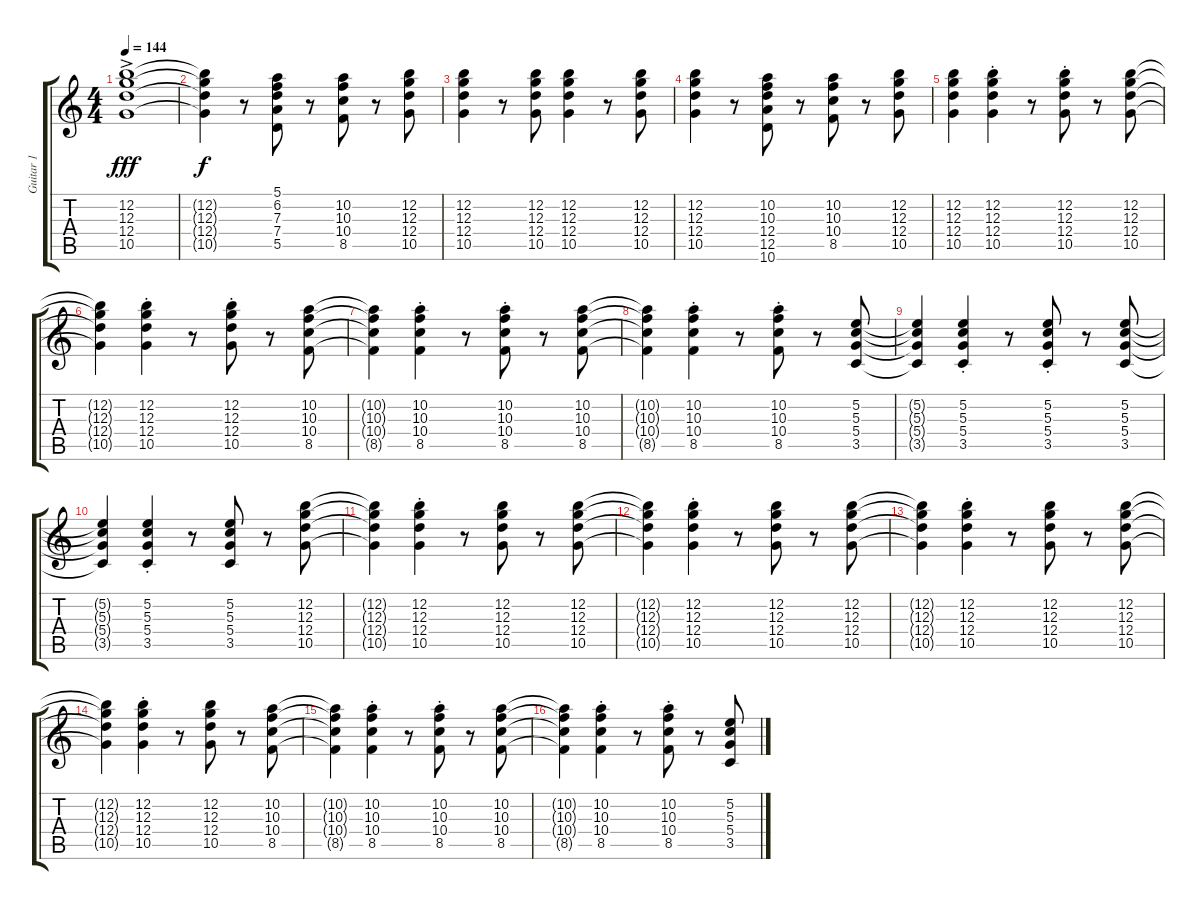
\track ("Guitar 1" "Guitar 1") {instrument overdrivenguitar}
\staff {score tabs}
\tuning (E4 B3 G3 D3 A2 E2) {hide}
\ts (4 4)
\tempo 144
\clef g2
\ks c
(12.2{ac} 12.3 12.4 10.5).1{dy fff} |
(12.2{t} 12.3{t} 12.4{t} 10.5{t}).4{dy f} r.8 (5.1 6.2 7.3 7.4 5.5).8 r.8 (10.2 10.3 10.4 8.5).8 r.8 (12.2 12.3 12.4 10.5).8 |
(12.2 12.3 12.4 10.5).4 r.8 (12.2 12.3 12.4 10.5).8 (12.2 12.3 12.4 10.5).4 r.8 (12.2 12.3 12.4 10.5).8 |
(12.2 12.3 12.4 10.5).4 r.8 (10.2 10.3 12.4 12.5 10.6).8 r.8 (10.2 10.3 10.4 8.5).8 r.8 (12.2 12.3 12.4 10.5).8 |
(12.2 12.3 12.4 10.5).4 (12.2{st} 12.3 12.4 10.5).4 r.8 (12.2{st} 12.3 12.4 10.5).8 r.8 (12.2 12.3 12.4 10.5).8 |
(12.2{t} 12.3{t} 12.4{t} 10.5{t}).4 (12.2{st} 12.3 12.4 10.5).4 r.8 (12.2{st} 12.3 12.4 10.5).8 r.8 (10.2 10.3 10.4 8.5).8 |
(10.2{t} 10.3{t} 10.4{t} 8.5{t}).4 (10.2{st} 10.3 10.4 8.5).4 r.8 (10.2{st} 10.3 10.4 8.5).8 r.8 (10.2 10.3 10.4 8.5).8 |
(10.2{t} 10.3{t} 10.4{t} 8.5{t}).4 (10.2{st} 10.3 10.4 8.5).4 r.8 (10.2{st} 10.3 10.4 8.5).8 r.8 (5.2 5.3 5.4 3.5).8 |
(5.2{t} 5.3{t} 5.4{t} 3.5{t}).4 (5.2{st} 5.3 5.4 3.5).4 r.8 (5.2 5.3 5.4 3.5{st}).8 r.8 (5.2 5.3 5.4 3.5).8 |
(5.2{t} 5.3{t} 5.4{t} 3.5{t}).4 (5.2{st} 5.3 5.4 3.5).4 r.8 (5.2 5.3 5.4 3.5).8 r.8 (12.2 12.3 12.4 10.5).8 |
(12.2{t} 12.3{t} 12.4{t} 10.5{t}).4 (12.2{st} 12.3 12.4 10.5).4 r.8 (12.2 12.3 12.4 10.5).8 r.8 (12.2 12.3 12.4 10.5).8 |
(12.2{t} 12.3{t} 12.4{t} 10.5{t}).4 (12.2{st} 12.3 12.4 10.5).4 r.8 (12.2 12.3 12.4 10.5).8 r.8 (12.2 12.3 12.4 10.5).8 |
(12.2{t} 12.3{t} 12.4{t} 10.5{t}).4 (12.2{st} 12.3 12.4 10.5).4 r.8 (12.2 12.3 12.4 10.5).8 r.8 (12.2 12.3 12.4 10.5).8 |
(12.2{t} 12.3{t} 12.4{t} 10.5{t}).4 (12.2{st} 12.3 12.4 10.5).4 r.8 (12.2 12.3 12.4 10.5).8 r.8 (10.2 10.3 10.4 8.5).8 |
(10.2{t} 10.3{t} 10.4{t} 8.5{t}).4 (10.2{st} 10.3 10.4 8.5).4 r.8 (10.2{st} 10.3 10.4 8.5).8 r.8 (10.2 10.3 10.4 8.5).8 |
(10.2{t} 10.3{t} 10.4{t} 8.5{t}).4 (10.2{st} 10.3 10.4 8.5).4 r.8 (10.2{st} 10.3 10.4 8.5).8 r.8 (5.2 5.3 5.4 3.5).8
